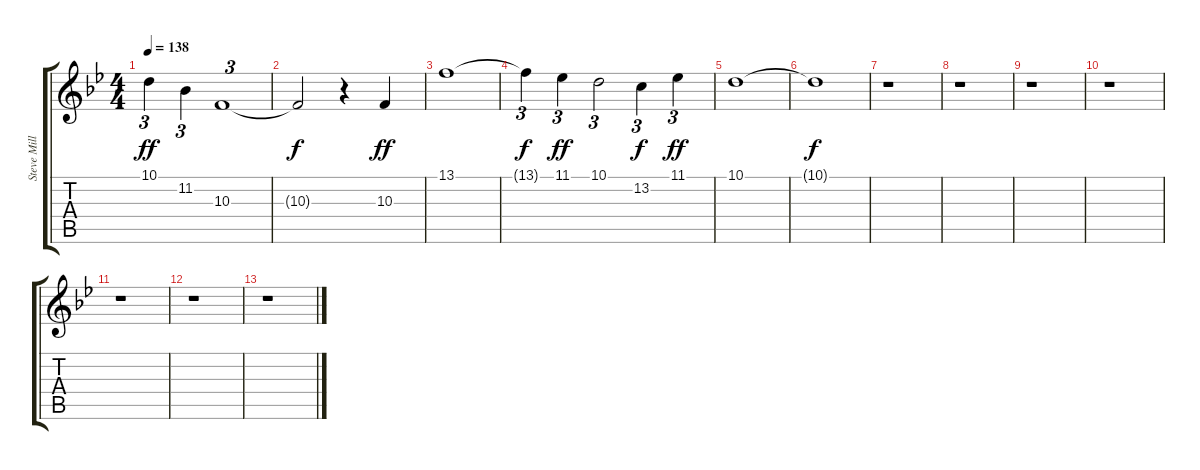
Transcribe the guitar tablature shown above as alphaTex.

\track ("Steve Miller" "Steve Mill") {instrument tenorsax}
\staff {score tabs}
\tuning (E4 B3 G3 D3 A2 E2) {hide}
\ts (4 4)
\tempo 138
\clef g2
\ks bb
10.1.4{tu (3 2) dy ff} 11.2.4{tu (3 2)} 10.3.1{tu (3 2)} |
10.3{t}.2{dy f} r.4 10.3.4{dy ff} |
13.1.1 |
13.1{t}.4{tu (3 2) dy f} 11.1.4{tu (3 2) dy ff} 10.1.2{tu (3 2)} 13.2.4{tu (3 2) dy f} 11.1.4{tu (3 2) dy ff} |
10.1.1 |
10.1{t}.1{dy f} |
r.1 |
r.1 |
r.1 |
r.1 |
r.1 |
r.1 |
r.1
